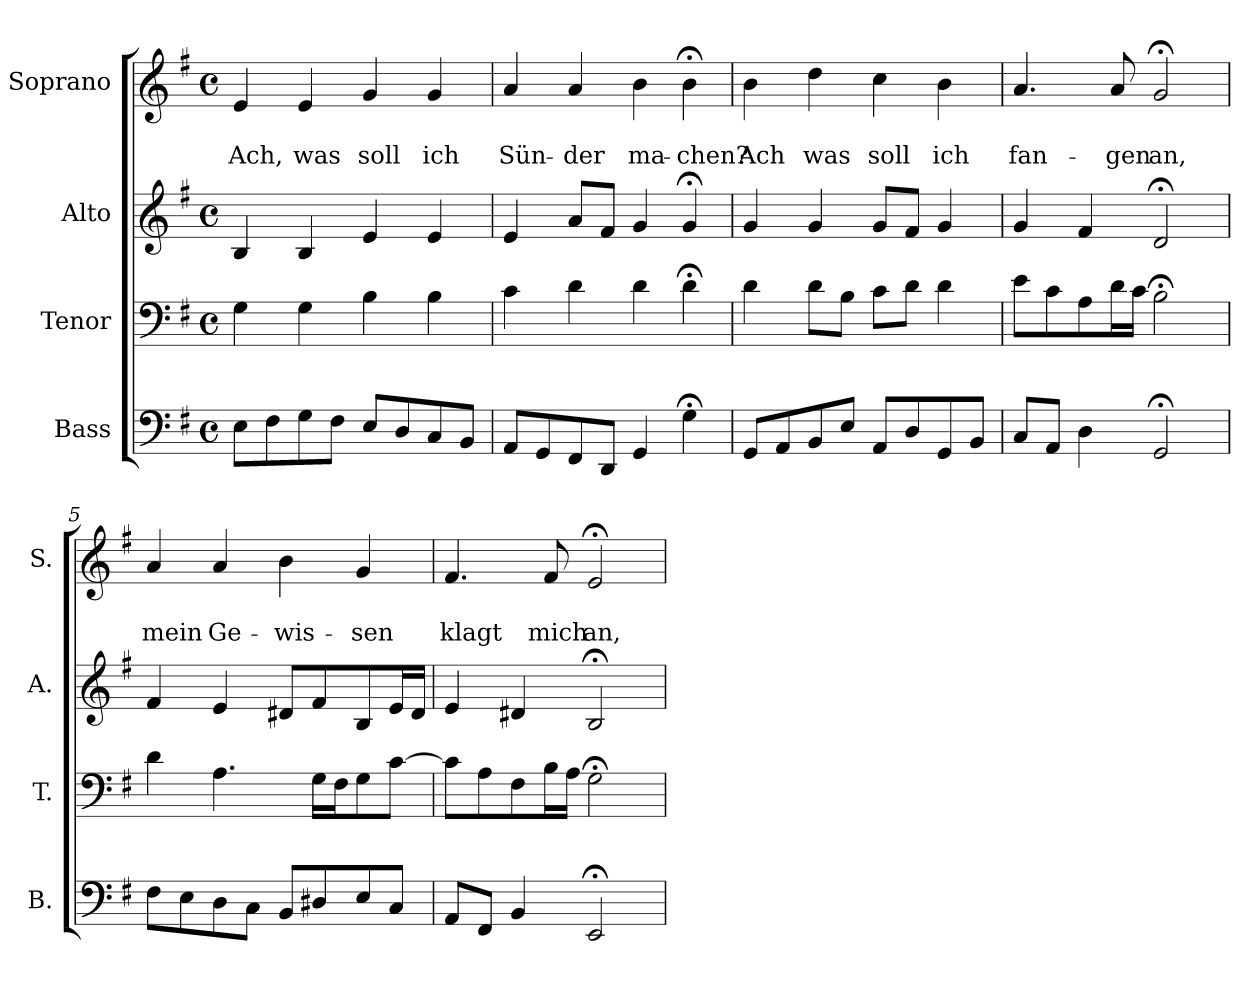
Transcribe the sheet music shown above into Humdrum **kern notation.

**kern	**kern	**kern	**kern	**text	**text
*part4	*part3	*part2	*part1	*part1	*part1
*staff4	*staff3	*staff2	*staff1	*staff1	*staff1
*I"Bass	*I"Tenor	*I"Alto	*I"Soprano	*	*
*I'B.	*I'T.	*I'A.	*I'S.	*	*
*clefF4	*clefF4	*clefG2	*clefG2	*	*
*k[f#]	*k[f#]	*k[f#]	*k[f#]	*	*
*e:	*e:	*e:	*e:	*	*
*M4/4	*M4/4	*M4/4	*M4/4	*	*
*met(c)	*met(c)	*met(c)	*met(c)	*	*
=1	=1	=1	=1	=1	=1
8E\L	4G\	4B/	4e/	.	Ach,
8F#\	.	.	.	.	.
8G\	4G\	4B/	4e/	.	was
8F#\J	.	.	.	.	.
8E/L	4B\	4e/	4g/	.	soll
8D/	.	.	.	.	.
8C/	4B\	4e/	4g/	.	ich
8BB/J	.	.	.	.	.
=2	=2	=2	=2	=2	=2
8AA/L	4c\	4e/	4a/	.	Sün-
8GG/	.	.	.	.	.
8FF#/	4d\	8a/L	4a/	.	-der
8DD/J	.	8f#/J	.	.	.
4GG/	4d\	4g/	4b\	.	ma-
4G;<\	4d;<\	4g;</	4b;<\	.	-chen?
=3	=3	=3	=3	=3	=3
8GG/L	4d\	4g/	4b\	.	Ach
8AA/	.	.	.	.	.
8BB/	8d\L	4g/	4dd\	.	was
8E/J	8B\J	.	.	.	.
8AA/L	8c\L	8g/L	4cc\	.	soll
8D/	8d\J	8f#/J	.	.	.
8GG/	4d\	4g/	4b\	.	ich
8BB/J	.	.	.	.	.
=4	=4	=4	=4	=4	=4
8C/L	8e\L	4g/	4.a/	.	fan-
8AA/J	8c\	.	.	.	.
4D\	8A\	4f#/	.	.	.
.	16d\L	.	8a/	.	-gen
.	16c\JJ	.	.	.	.
2GG;</	2B;<\	2d;</	2g;</	.	an,
!!LO:LB:g=z
=5	=5	=5	=5	=5	=5
8F#\L	4d\	4f#/	4a/	.	mein
8E\	.	.	.	.	.
8D\	4.A\	4e/	4a/	.	Ge-
8C\J	.	.	.	.	.
8BB/L	.	8d#X/L	4b\	.	-wis-
8D#X/	16G\LL	8f#/	.	.	.
.	16F#\J	.	.	.	.
8E/	8G\	8B/	4g/	.	-sen
8C/J	[8c\J	16e/L	.	.	.
.	.	16d#/JJ	.	.	.
=6	=6	=6	=6	=6	=6
8AA/L	8c\L]	4e/	4.f#/	.	klagt
8FF#/J	8A\	.	.	.	.
4BB/	8F#\	4d#X/	.	.	.
.	16B\L	.	8f#/	.	mich
.	16A\JJ	.	.	.	.
2EE;</	2G;<\	2B;</	2e;</	.	an,
=	=	=	=	=	=
*-	*-	*-	*-	*-	*-
